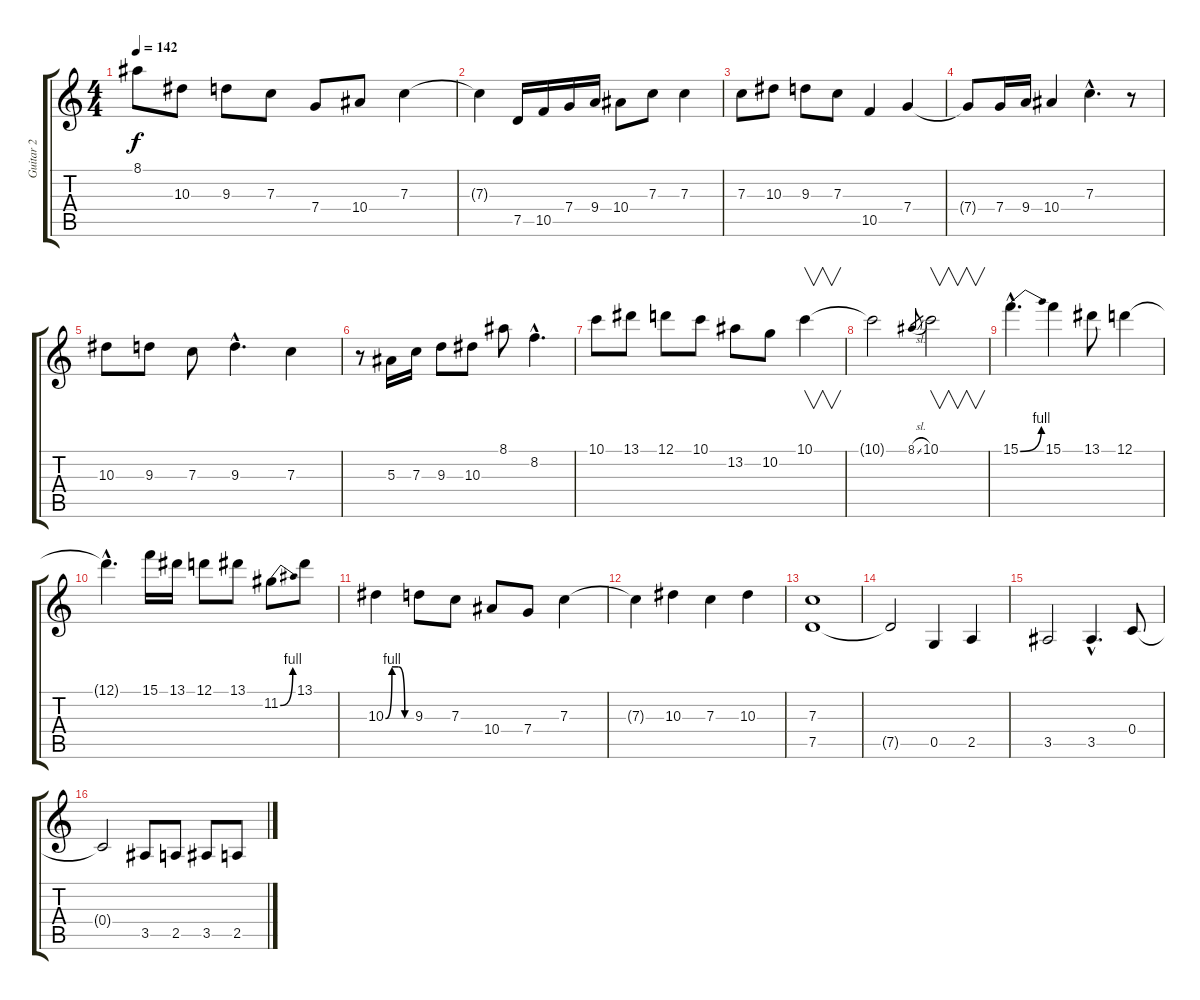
\track ("Guitar 2" "Guitar 2") {instrument distortionguitar}
\staff {score tabs}
\tuning (D4 A3 F3 C3 G2 D2) {hide}
\ts (4 4)
\tempo 142
\clef g2
\ks c
8.1.8{dy f} 10.3.8 9.3.8 7.3.8 7.4.8 10.4.8 7.3.4 |
7.3{t}.4 7.5.16 10.5.16 7.4.16 9.4.16 10.4.8 7.3.8 7.3.4 |
7.3.8 10.3.8 9.3.8 7.3.8 10.5.4 7.4.4 |
7.4{t}.8 7.4.16 9.4.16 10.4.4 7.3{hac}.4{d} r.8 |
10.3.8 9.3.8 7.3.8 9.3{hac}.4{d} 7.3.4 |
r.8 5.3.16 7.3.16 9.3.8 10.3.8 8.1.8 8.2{hac}.4{d} |
10.1.8 13.1.8 12.1.8 10.1.8 13.2.8 10.2.8 10.1.4{v} |
10.1{t}.2 8.1{sl}.8{gr} 10.1.2{v} |
15.1{be (bend 0 0 60 4) hac}.4{d} 15.1.4 13.1.8 12.1.4 |
12.1{hac t}.4{d} 15.1.16 13.1.16 12.1.8 13.1.8 11.2{be (bend 0 0 60 4)}.8 13.1.8 |
10.3{be (custom 0 0 15 4 30 4 45 0 60 0)}.4 9.3.8 7.3.8 10.4.8 7.4.8 7.3.4 |
7.3{t}.4 10.3.4 7.3.4 10.3.4 |
(7.3 7.5).1 |
7.5{t}.2 0.5.4 2.5.4 |
3.5.2 3.5{hac}.4{d} 0.4.8 |
0.4{t}.2 3.5.8 2.5.8 3.5.8 2.5.8
